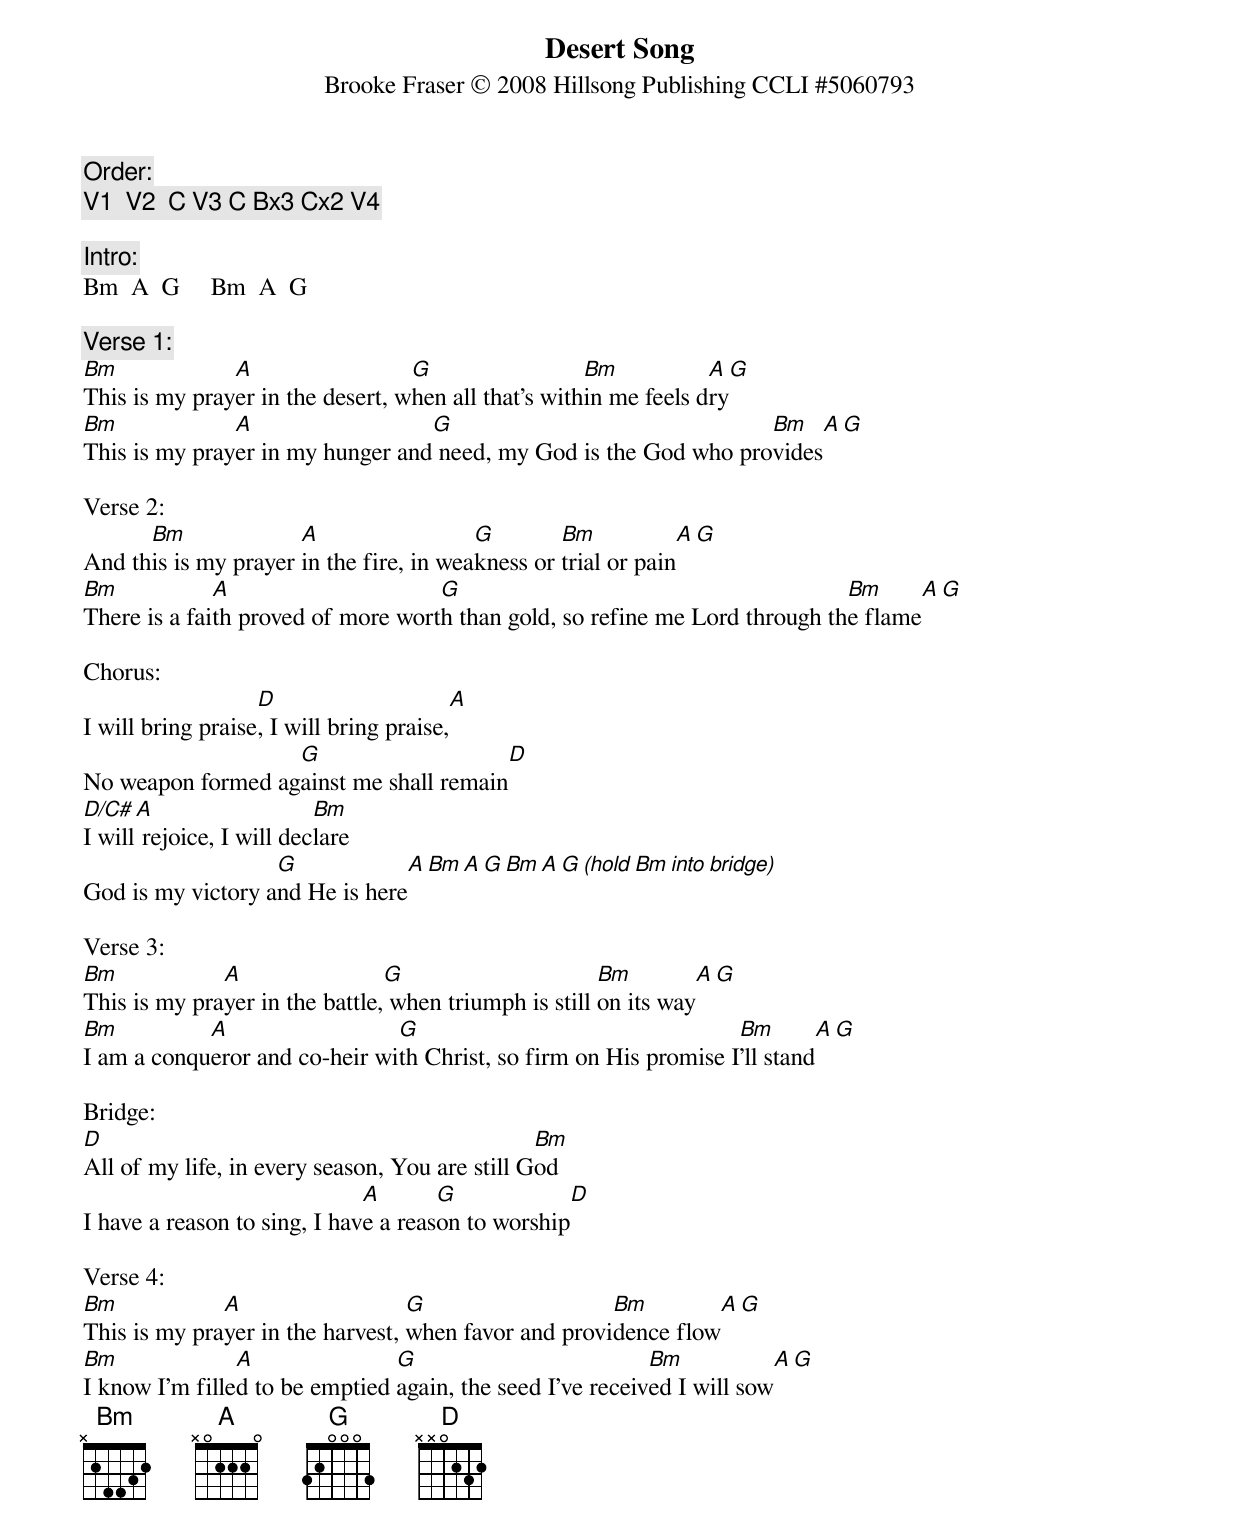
Desert Song
Brooke Fraser © 2008 Hillsong Publishing CCLI #5060793

Order:
V1  V2  C V3 C Bx3 Cx2 V4

Intro:
Bm  A  G     Bm  A  G

Verse 1:
Bm             A                  G                  Bm           A                    G
This is my prayer in the desert, when all that’s within me feels dry
Bm             A                  G                               Bm            A                G
This is my prayer in my hunger and need, my God is the God who provides

Verse 2:
      Bm              A                  G        Bm             A           G
And this is my prayer in the fire, in weakness or trial or pain
Bm            A                     G                                        Bm           A                      G
There is a faith proved of more worth than gold, so refine me Lord through the flame

Chorus:
                   D                         A
I will bring praise, I will bring praise,
                   G                                    D
No weapon formed against me shall remain
D/C#  A                   Bm
I will rejoice, I will declare
                   G                A      Bm  A  G       Bm  A  G (hold Bm into bridge)
God is my victory and He is here

Verse 3:
Bm            A                 G                      Bm           A             G
This is my prayer in the battle, when triumph is still on its way
Bm          A                  G                                  Bm             A                 G
I am a conqueror and co-heir with Christ, so firm on His promise I’ll stand

Bridge:
D                                               Bm
All of my life, in every season, You are still God
                              A       G                            D
I have a reason to sing, I have a reason to worship

Verse 4:
Bm            A                   G                   Bm              A             G
This is my prayer in the harvest, when favor and providence flow
Bm              A               G                          Bm              A                 G
I know I’m filled to be emptied again, the seed I’ve received I will sow
